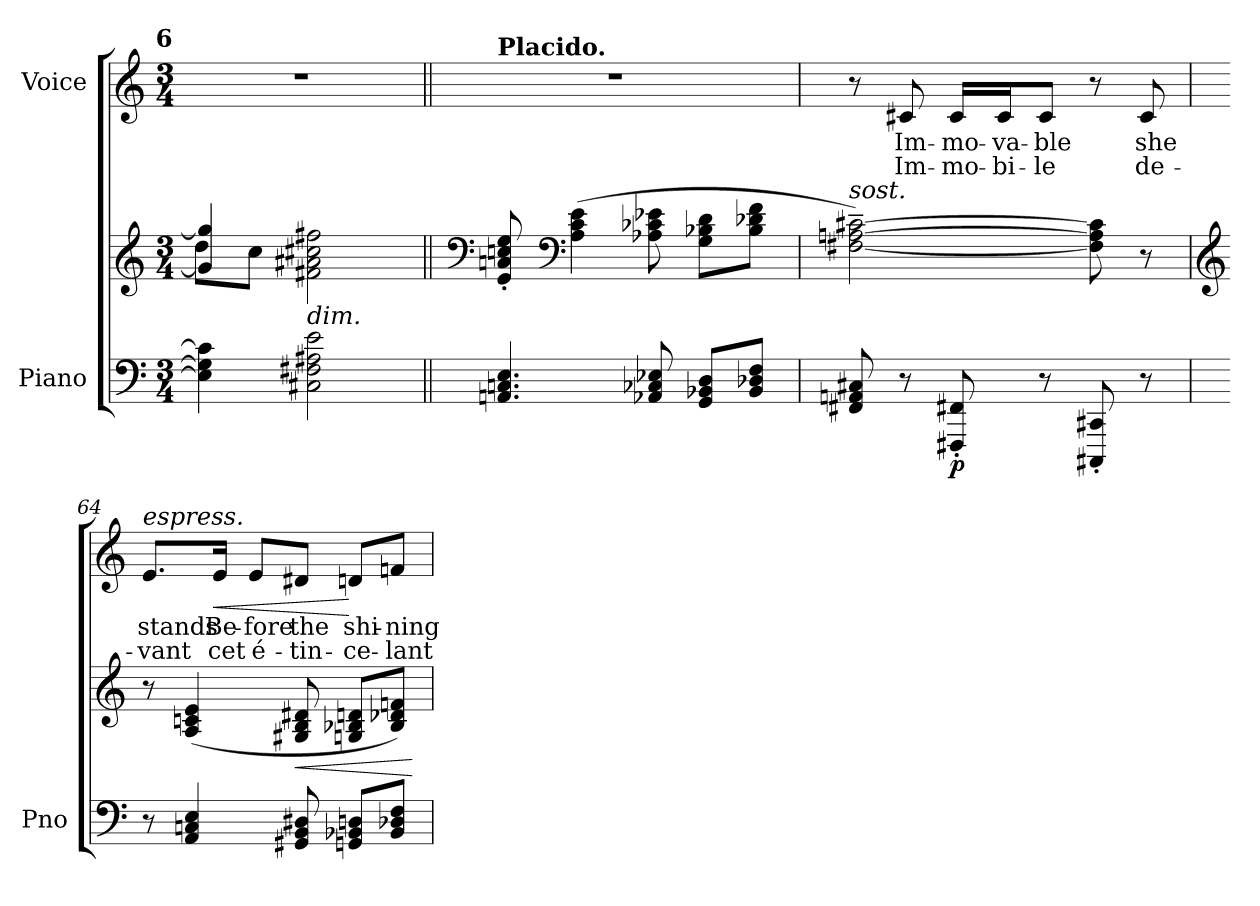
**kern	**kern	**dynam	**kern	**text	**text	**dynam
*part2	*part2	*part2	*part1	*part1	*part1	*part1
*staff3	*staff2	*staff2/3	*staff1	*staff1	*staff1	*staff1
*I"Piano	*	*	*I"Voice	*	*	*
*I'Pno	*	*	*	*	*	*
*clefF4	*clefG2	*	*clefG2	*	*	*
*k[]	*k[]	*	*k[]	*	*	*
*M3/4	*M3/4	*	*M3/4	*	*	*
!!LO:REH:place=s1:a:B:enc=none:fs=18:t=6
=61	=61	=61	=61	=61	=61	=61
*	*^	*	*	*	*	*
4E\] 4G\] 4c\]	4g/] 4gg/]	8dd\L	.	2.r	.	.	.
.	.	8cc\J	.	.	.	.	.
!	!LO:TX:b:i:t=dim.	!	!	!	!	!	!
2C#X\ 2F#X\ 2A#X\ 2e\	2f#X\ 2a#X\ 2cc#X\ 2ff#X\	2ryy	.	.	.	.	.
=62||	=62||	=62||	=62||	=62||	=62||	=62||	=62||
!	!	!	!	!LO:TX:a:B:t=Placido.	!	!	!
!	!	!	!LO:DY:b	!	!	!	!
!	!	!	!LO:DY:n=1:b	!	!	!	!
*	*v	*v	*	*	*	*	*
4.AAn/ 4.Cn/ 4.E/	8e/' 8an/' 8ccn/' 8ee/'	p other-dynamics	2.r	.	.	.
*	*clefF4	*	*	*	*	*
.	(4A\ 4c\ 4e\	.	.	.	.	.
8AA-X/ 8C-X/ 8E-X/	8A-X\ 8c-X\ 8e-X\	.	.	.	.	.
8GG/ 8BB-X/ 8D/L	8G\ 8B-X\ 8d\L	.	.	.	.	.
8BB-/ 8D-X/ 8F/J	8B-\ 8d-X\ 8f\J	.	.	.	.	.
=63	=63	=63	=63	=63	=63	=63
!	!LO:TX:i:t=sost.	!	!	!	!	!
8FF#X/ 8AAn/ 8C#X/	[2F#X\~ [2An\~ [2c#X\~)	.	8r	.	.	.
!	!	!	!	!	!	!LO:DY:a
!	!	!	!	!	!	!LO:DY:n=1:a
8r	.	.	8c#X/	Im-	Im-	p other-dynamics
!	!	!LO:DY:b=2	!	!	!	!
8FFF#X/' 8FF#X/'	.	p	16c#/LL	-mo-	-mo-	.
.	.	.	16c#/J	-va-	-bi-	.
8r	.	.	8c#/J	-ble	-le	.
8CCC#X/' 8CC#X/'	8F#\] 8A\] 8c#\]	.	8r	.	.	.
8r	8r	.	8c#/	she	de-	.
=64	=64	=64	=64	=64	=64	=64
*	*clefG2	*	*	*	*	*
!	!	!	!LO:TX:i:t=espress.	!	!	!
!	!	!LO:DY:b	!	!	!	!
!	!	!LO:DY:n=1:b	!	!	!	!
8r	8r	p other-dynamics	8.e/L	stands	-vant	.
4AA/ 4Cn/ 4E/	(>4A/ 4cn/ 4e/	.	.	.	.	.
!	!	!	!	!	!	!LO:HP:b
.	.	.	16e/Jk	Be-	cet	<
.	.	.	8e/L	-fore	é-	.
!	!	!LO:HP:b	!	!	!	!
8GG#X/ 8BB/ 8D#X/	8G#X/ 8B/ 8d#X/	<	8d#X/J	the	-tin-	.
8GGn/ 8BB-X/ 8Dn/L	8Gn/ 8B-X/ 8dn/L	.	8dn/L	shi-	-ce-	[
8BB-/ 8D-X/ 8F/J	8B-/ 8d-X/ 8fn/J)	.	8fn/J	-ning	-lant	.
.	.	[	.	.	.	.
=	=	=	=	=	=	=
*-	*-	*-	*-	*-	*-	*-
